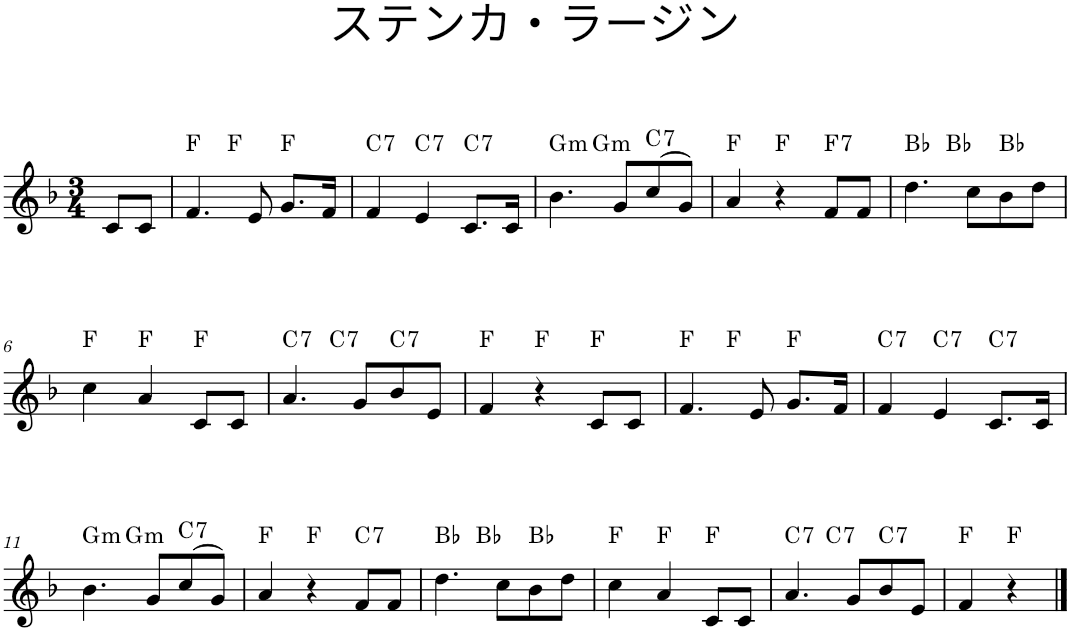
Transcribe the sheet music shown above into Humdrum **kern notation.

**kern	**harte
*part1	*part1
*staff1	*
*I"Piano	*
*I'Pno.	*
*clefG2	*
*k[b-]	*
*M3/4	*
=	=
8c/L	.
8c/J	.
=1	=1
*^	*
4.f/	4ryy	F:maj
.	2ryy	F:maj
8e/	.	.
8.g/L	.	F:maj
16f/Jk	.	.
=2	=2	=2
!	!	!LO:H:kt=7
*v	*v	*
4f/	C:7
!	!LO:H:kt=7
4e/	C:7
!	!LO:H:kt=7
8.c/L	C:7
16c/Jk	.
=3	=3
!	!LO:H:kt=m
*^	*
4.b-\	4ryy	G:min
!	!	!LO:H:kt=m
.	2ryy	G:min
8g/L	.	.
!	!	!LO:H:kt=7
(>8cc/	.	C:7
8g/J)	.	.
*v	*v	*
=4	=4
4a/	F:maj
4r	F:maj
!	!LO:H:kt=7
8f/L	F:7
8f/J	.
=5	=5
*^	*
4.dd\	4ryy	Bb:maj
.	2ryy	Bb:maj
8cc\L	.	.
8b-\	.	Bb:maj
8dd\J	.	.
*v	*v	*
!!LO:LB:g=z
=6	=6
4cc\	F:maj
4a/	F:maj
8c/L	F:maj
8c/J	.
=7	=7
!	!LO:H:kt=7
*^	*
4.a/	4ryy	C:7
!	!	!LO:H:kt=7
.	2ryy	C:7
8g/L	.	.
!	!	!LO:H:kt=7
8b-/	.	C:7
8e/J	.	.
*v	*v	*
=8	=8
4f/	F:maj
4r	F:maj
8c/L	F:maj
8c/J	.
=9	=9
*^	*
4.f/	4ryy	F:maj
.	2ryy	F:maj
8e/	.	.
8.g/L	.	F:maj
16f/Jk	.	.
=10	=10	=10
!	!	!LO:H:kt=7
*v	*v	*
4f/	C:7
!	!LO:H:kt=7
4e/	C:7
!	!LO:H:kt=7
8.c/L	C:7
16c/Jk	.
!!LO:LB:g=z
=11	=11
!	!LO:H:kt=m
*^	*
4.b-\	4ryy	G:min
!	!	!LO:H:kt=m
.	2ryy	G:min
8g/L	.	.
!	!	!LO:H:kt=7
(>8cc/	.	C:7
8g/J)	.	.
*v	*v	*
=12	=12
4a/	F:maj
4r	F:maj
!	!LO:H:kt=7
8f/L	C:7
8f/J	.
=13	=13
*^	*
4.dd\	4ryy	Bb:maj
.	2ryy	Bb:maj
8cc\L	.	.
8b-\	.	Bb:maj
8dd\J	.	.
*v	*v	*
=14	=14
4cc\	F:maj
4a/	F:maj
8c/L	F:maj
8c/J	.
=15	=15
!	!LO:H:kt=7
*^	*
4.a/	4ryy	C:7
!	!	!LO:H:kt=7
.	2ryy	C:7
8g/L	.	.
!	!	!LO:H:kt=7
8b-/	.	C:7
8e/J	.	.
*v	*v	*
=16	=16
4f/	F:maj
4r	F:maj
==	==
*-	*-
